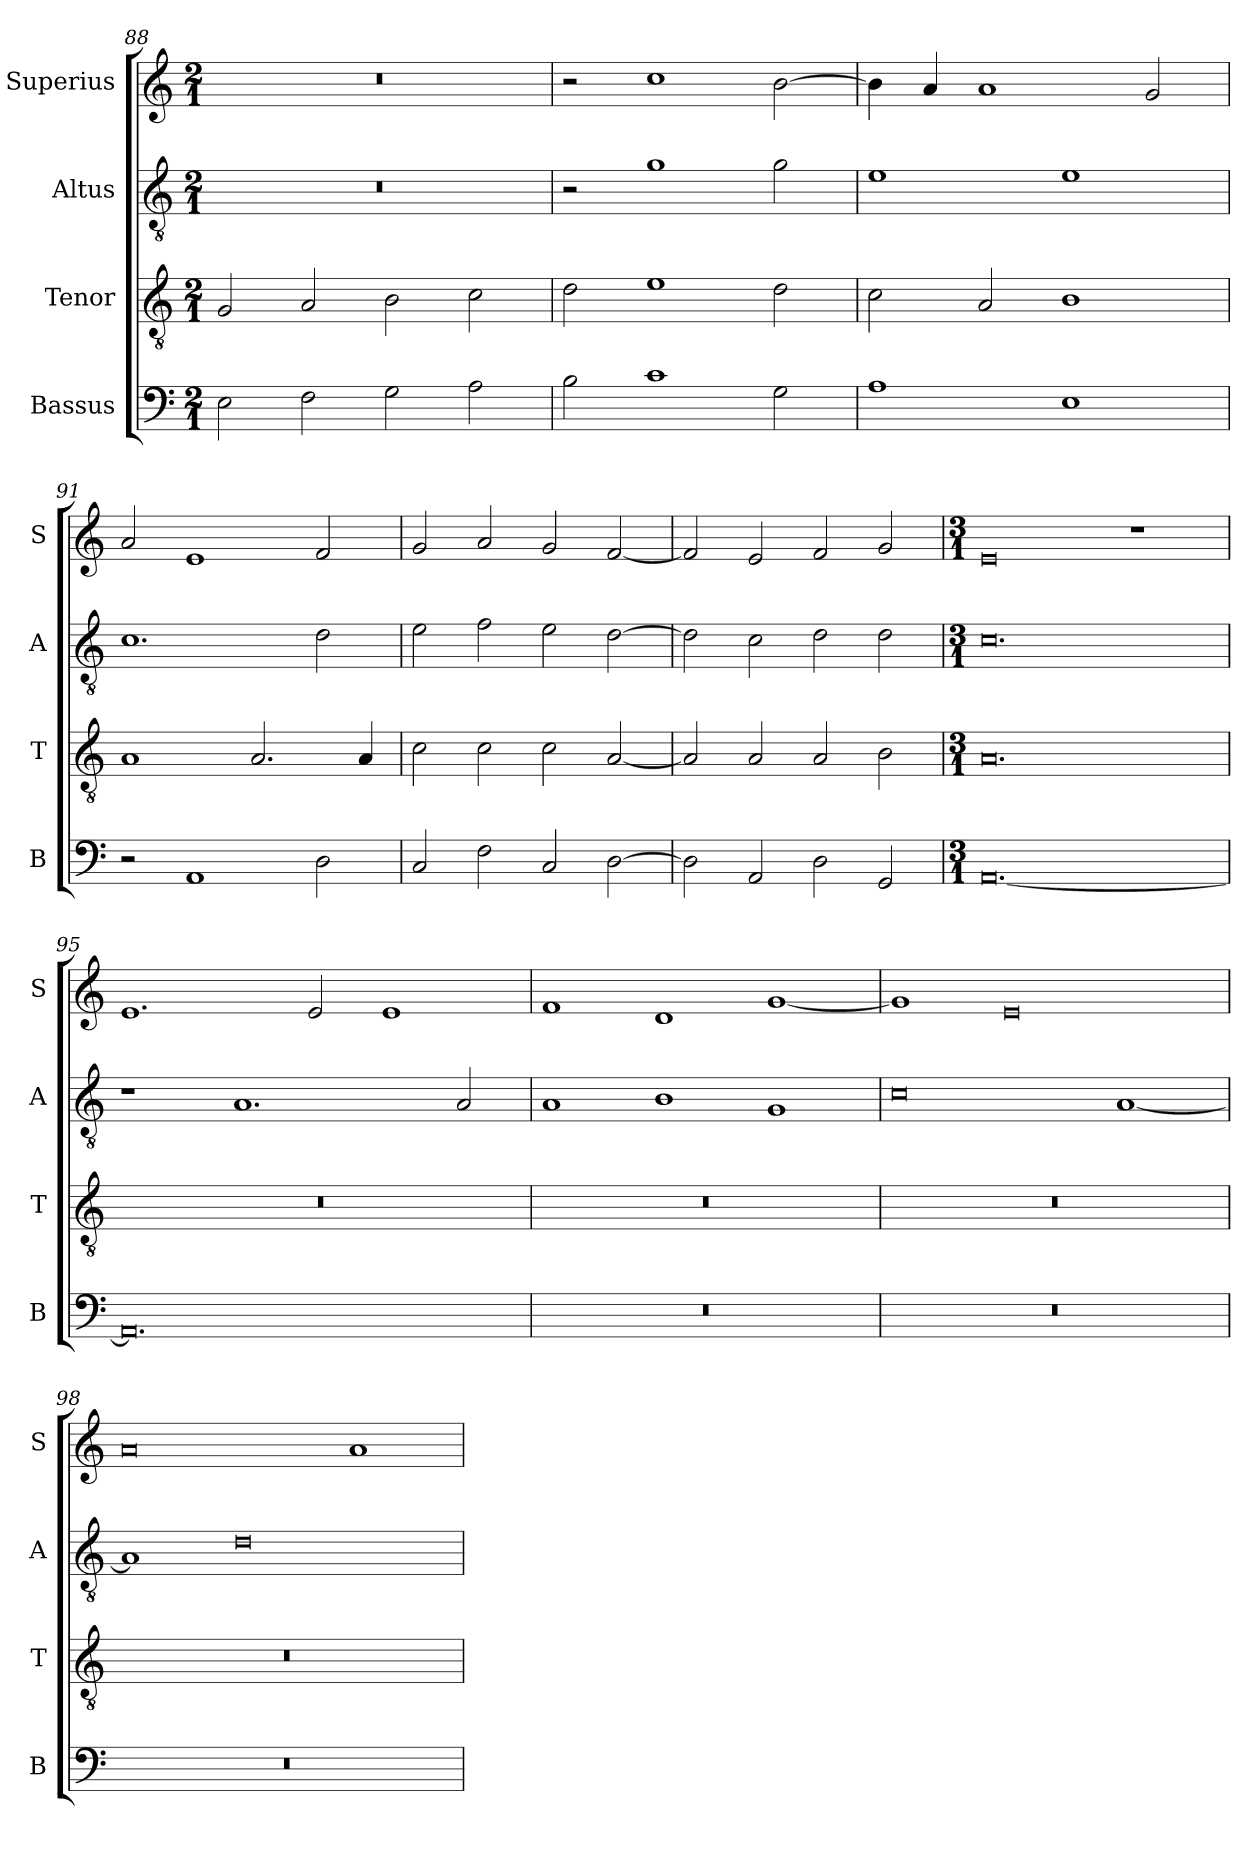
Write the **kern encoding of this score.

**kern	**kern	**kern	**kern
*part4	*part3	*part2	*part1
*staff4	*staff3	*staff2	*staff1
*I"Bassus	*I"Tenor	*I"Altus	*I"Superius
*I'B	*I'T	*I'A	*I'S
*clefF4	*clefGv2	*clefGv2	*clefG2
*k[]	*k[]	*k[]	*k[]
*C:	*C:	*C:	*C:
*M2/1	*M2/1	*M2/1	*M2/1
=88	=88	=88	=88
2E	2G	0r	0r
2F	2A	.	.
2G	2B	.	.
2A	2c	.	.
=89	=89	=89	=89
2B	2d	2r	2r
1c	1e	1g	1cc
2G	2d	2g	[2b
=90	=90	=90	=90
1A	2c	1e	4b]
.	.	.	4a
.	2A	.	1a
1E	1B	1e	.
.	.	.	2g
=91	=91	=91	=91
2r	1A	1.c	2a
1AA	.	.	1e
.	2.A	.	.
2D	.	2d	2f
.	4A	.	.
=92	=92	=92	=92
2C	2c	2e	2g
2F	2c	2f	2a
2C	2c	2e	2g
[2D	[2A	[2d	[2f
=93	=93	=93	=93
2D]	2A]	2d]	2f]
2AA	2A	2c	2e
2D	2A	2d	2f
2GG	2B	2d	2g
=94	=94	=94	=94
*M3/1	*M3/1	*M3/1	*M3/1
[0.AA	0.A	0.c	0e
.	.	.	1r
=95	=95	=95	=95
0.AA]	0.r	1r	1.e
.	.	1.A	.
.	.	.	2e
.	.	.	1e
.	.	2A	.
=96	=96	=96	=96
0.r	0.r	1A	1f
.	.	1B	1d
.	.	1G	[1g
=97	=97	=97	=97
0.r	0.r	0c	1g]
.	.	.	0e
.	.	[1A	.
=98	=98	=98	=98
0.r	0.r	1A]	0a
.	.	0d	.
.	.	.	1a
=	=	=	=
*-	*-	*-	*-
